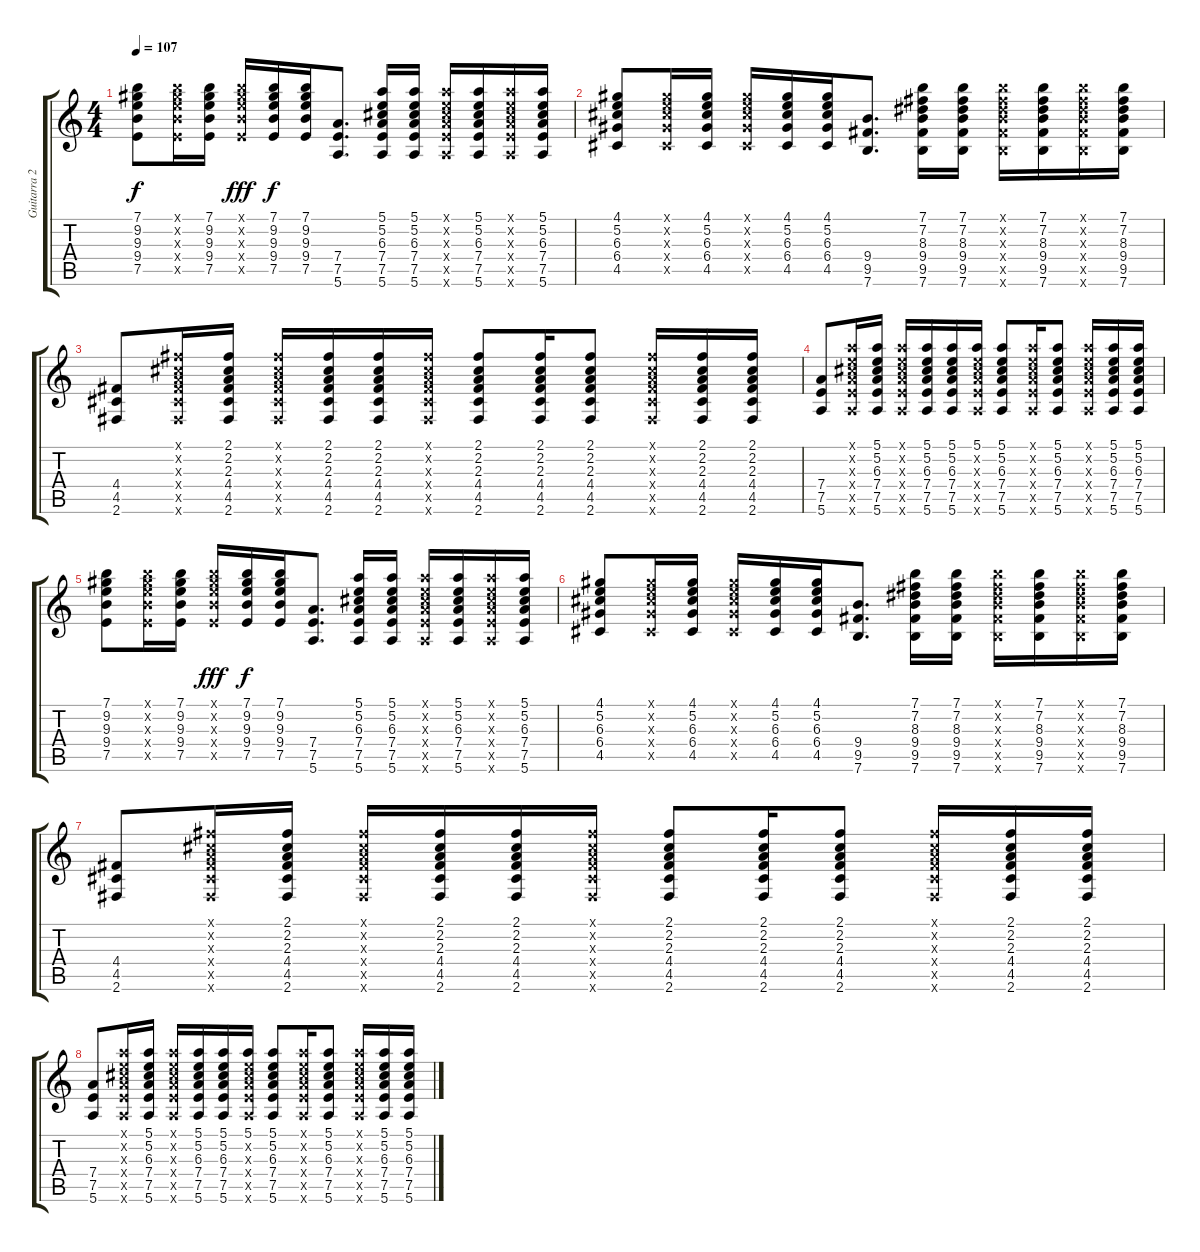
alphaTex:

\track ("Guitarra 2" "Guitarra 2") {instrument electricguitarjazz}
\staff {score tabs}
\tuning (E4 B3 G3 D3 A2 E2) {hide}
\ts (4 4)
\tempo 107
\clef g2
\ks c
(7.1 9.2 9.3 9.4 7.5).8{dy f} (7.1{x} 9.2{x} 9.3{x} 9.4{x} 7.5{x}).16 (7.1 9.2 9.3 9.4 7.5).16 (7.1{x} 9.2{x} 9.3{x} 9.4{x} 7.5{x}).16{dy fff} (7.1 9.2 9.3 9.4 7.5).16{dy f} (7.1 9.2 9.3 9.4 7.5).16 (7.4 7.5 5.6).8{d} (5.1 5.2 6.3 7.4 7.5 5.6).16 (5.1 5.2 6.3 7.4 7.5 5.6).16 (5.1{x} 5.2{x} 6.3{x} 7.4{x} 7.5{x} 5.6{x}).16 (5.1 5.2 6.3 7.4 7.5 5.6).16 (5.1{x} 5.2{x} 6.3{x} 7.4{x} 7.5{x} 5.6{x}).16 (5.1 5.2 6.3 7.4 7.5 5.6).16 |
(4.1 5.2 6.3 6.4 4.5).8 (4.1{x} 5.2{x} 6.3{x} 6.4{x} 4.5{x}).16 (4.1 5.2 6.3 6.4 4.5).16 (4.1{x} 5.2{x} 6.3{x} 6.4{x} 4.5{x}).16 (4.1 5.2 6.3 6.4 4.5).16 (4.1 5.2 6.3 6.4 4.5).16 (9.4 9.5 7.6).8{d} (7.1 7.2 8.3 9.4 9.5 7.6).16 (7.1 7.2 8.3 9.4 9.5 7.6).16 (7.1{x} 7.2{x} 8.3{x} 9.4{x} 9.5{x} 7.6{x}).16 (7.1 7.2 8.3 9.4 9.5 7.6).16 (7.1{x} 7.2{x} 8.3{x} 9.4{x} 9.5{x} 7.6{x}).16 (7.1 7.2 8.3 9.4 9.5 7.6).16 |
(4.4 4.5 2.6).8 (2.1{x} 2.2{x} 2.3{x} 4.4{x} 4.5{x} 2.6{x}).16 (2.1 2.2 2.3 4.4 4.5 2.6).16 (2.1{x} 2.2{x} 2.3{x} 4.4{x} 4.5{x} 2.6{x}).16 (2.1 2.2 2.3 4.4 4.5 2.6).16 (2.1 2.2 2.3 4.4 4.5 2.6).16 (2.1{x} 2.2{x} 2.3{x} 4.4{x} 4.5{x} 2.6{x}).16 (2.1 2.2 2.3 4.4 4.5 2.6).8 (2.1 2.2 2.3 4.4 4.5 2.6).16 (2.1 2.2 2.3 4.4 4.5 2.6).8 (2.1{x} 2.2{x} 2.3{x} 4.4{x} 4.5{x} 2.6{x}).16 (2.1 2.2 2.3 4.4 4.5 2.6).16 (2.1 2.2 2.3 4.4 4.5 2.6).16 |
(7.4 7.5 5.6).8 (5.1{x} 5.2{x} 6.3{x} 7.4{x} 7.5{x} 5.6{x}).16 (5.1 5.2 6.3 7.4 7.5 5.6).16 (5.1{x} 5.2{x} 6.3{x} 7.4{x} 7.5{x} 5.6{x}).16 (5.1 5.2 6.3 7.4 7.5 5.6).16 (5.1 5.2 6.3 7.4 7.5 5.6).16 (5.1 5.2{x} 6.3{x} 7.4{x} 7.5{x} 5.6{x}).16 (5.1 5.2 6.3 7.4 7.5 5.6).8 (5.1{x} 5.2{x} 6.3{x} 7.4{x} 7.5{x} 5.6{x}).16 (5.1 5.2 6.3 7.4 7.5 5.6).8 (5.1{x} 5.2{x} 6.3{x} 7.4{x} 7.5{x} 5.6{x}).16 (5.1 5.2 6.3 7.4 7.5 5.6).16 (5.1 5.2 6.3 7.4 7.5 5.6).16 |
(7.1 9.2 9.3 9.4 7.5).8 (7.1{x} 9.2{x} 9.3{x} 9.4{x} 7.5{x}).16 (7.1 9.2 9.3 9.4 7.5).16 (7.1{x} 9.2{x} 9.3{x} 9.4{x} 7.5{x}).16{dy fff} (7.1 9.2 9.3 9.4 7.5).16{dy f} (7.1 9.2 9.3 9.4 7.5).16 (7.4 7.5 5.6).8{d} (5.1 5.2 6.3 7.4 7.5 5.6).16 (5.1 5.2 6.3 7.4 7.5 5.6).16 (5.1{x} 5.2{x} 6.3{x} 7.4{x} 7.5{x} 5.6{x}).16 (5.1 5.2 6.3 7.4 7.5 5.6).16 (5.1{x} 5.2{x} 6.3{x} 7.4{x} 7.5{x} 5.6{x}).16 (5.1 5.2 6.3 7.4 7.5 5.6).16 |
(4.1 5.2 6.3 6.4 4.5).8 (4.1{x} 5.2{x} 6.3{x} 6.4{x} 4.5{x}).16 (4.1 5.2 6.3 6.4 4.5).16 (4.1{x} 5.2{x} 6.3{x} 6.4{x} 4.5{x}).16 (4.1 5.2 6.3 6.4 4.5).16 (4.1 5.2 6.3 6.4 4.5).16 (9.4 9.5 7.6).8{d} (7.1 7.2 8.3 9.4 9.5 7.6).16 (7.1 7.2 8.3 9.4 9.5 7.6).16 (7.1{x} 7.2{x} 8.3{x} 9.4{x} 9.5{x} 7.6{x}).16 (7.1 7.2 8.3 9.4 9.5 7.6).16 (7.1{x} 7.2{x} 8.3{x} 9.4{x} 9.5{x} 7.6{x}).16 (7.1 7.2 8.3 9.4 9.5 7.6).16 |
(4.4 4.5 2.6).8 (2.1{x} 2.2{x} 2.3{x} 4.4{x} 4.5{x} 2.6{x}).16 (2.1 2.2 2.3 4.4 4.5 2.6).16 (2.1{x} 2.2{x} 2.3{x} 4.4{x} 4.5{x} 2.6{x}).16 (2.1 2.2 2.3 4.4 4.5 2.6).16 (2.1 2.2 2.3 4.4 4.5 2.6).16 (2.1{x} 2.2{x} 2.3{x} 4.4{x} 4.5{x} 2.6{x}).16 (2.1 2.2 2.3 4.4 4.5 2.6).8 (2.1 2.2 2.3 4.4 4.5 2.6).16 (2.1 2.2 2.3 4.4 4.5 2.6).8 (2.1{x} 2.2{x} 2.3{x} 4.4{x} 4.5{x} 2.6{x}).16 (2.1 2.2 2.3 4.4 4.5 2.6).16 (2.1 2.2 2.3 4.4 4.5 2.6).16 |
(7.4 7.5 5.6).8 (5.1{x} 5.2{x} 6.3{x} 7.4{x} 7.5{x} 5.6{x}).16 (5.1 5.2 6.3 7.4 7.5 5.6).16 (5.1{x} 5.2{x} 6.3{x} 7.4{x} 7.5{x} 5.6{x}).16 (5.1 5.2 6.3 7.4 7.5 5.6).16 (5.1 5.2 6.3 7.4 7.5 5.6).16 (5.1 5.2{x} 6.3{x} 7.4{x} 7.5{x} 5.6{x}).16 (5.1 5.2 6.3 7.4 7.5 5.6).8 (5.1{x} 5.2{x} 6.3{x} 7.4{x} 7.5{x} 5.6{x}).16 (5.1 5.2 6.3 7.4 7.5 5.6).8 (5.1{x} 5.2{x} 6.3{x} 7.4{x} 7.5{x} 5.6{x}).16 (5.1 5.2 6.3 7.4 7.5 5.6).16 (5.1 5.2 6.3 7.4 7.5 5.6).16
